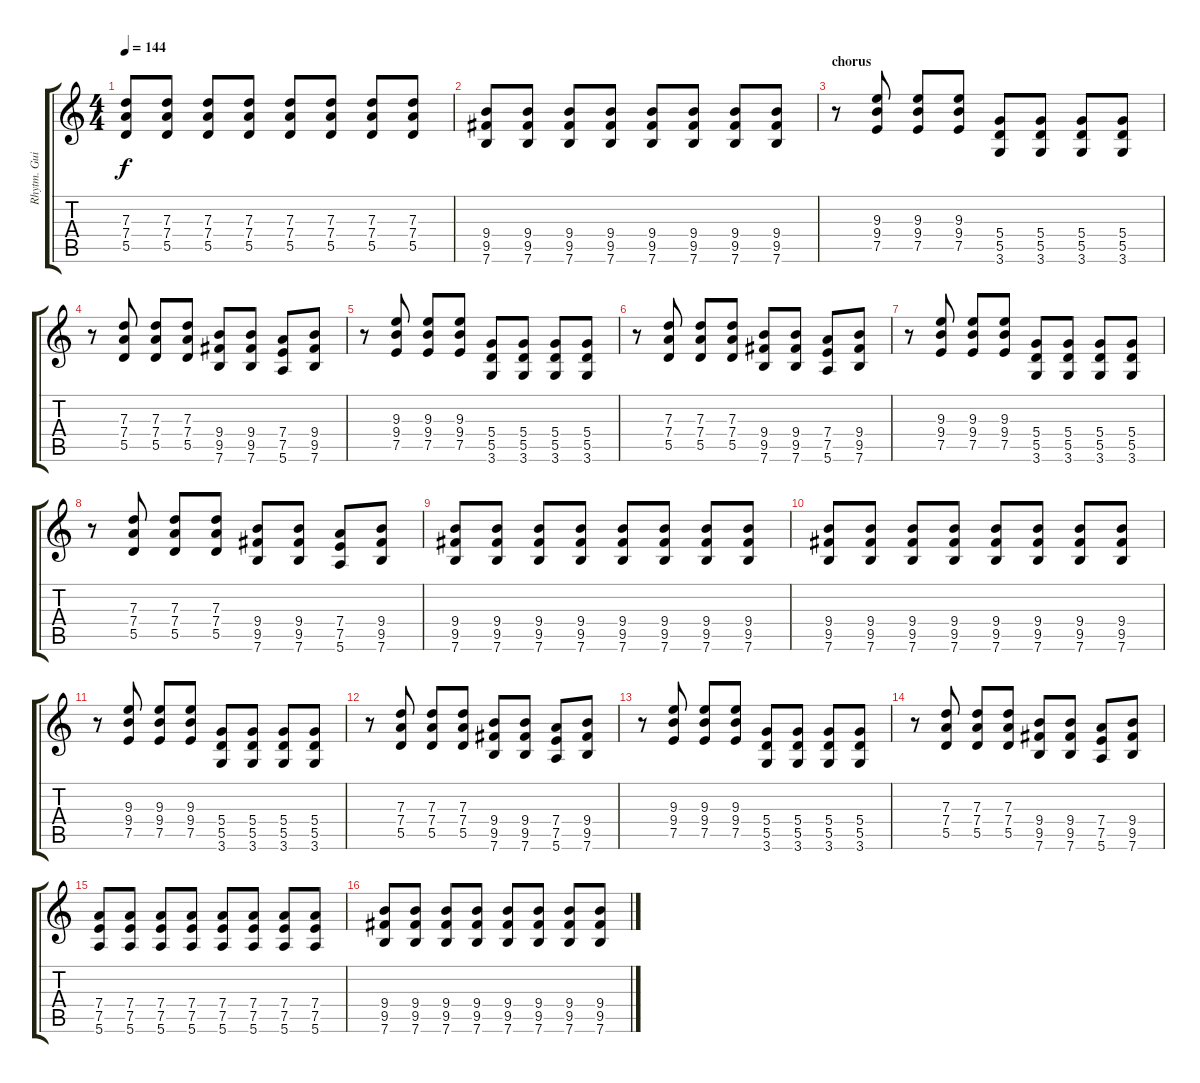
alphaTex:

\track ("Rhytm. Guitar" "Rhytm. Gui") {instrument distortionguitar}
\staff {score tabs}
\tuning (E4 B3 G3 D3 A2 E2) {hide}
\ts (4 4)
\tempo 144
\clef g2
\ks c
(7.3 7.4 5.5).8{dy f} (7.3 7.4 5.5).8 (7.3 7.4 5.5).8 (7.3 7.4 5.5).8 (7.3 7.4 5.5).8 (7.3 7.4 5.5).8 (7.3 7.4 5.5).8 (7.3 7.4 5.5).8 |
(9.4 9.5 7.6).8 (9.4 9.5 7.6).8 (9.4 9.5 7.6).8 (9.4 9.5 7.6).8 (9.4 9.5 7.6).8 (9.4 9.5 7.6).8 (9.4 9.5 7.6).8 (9.4 9.5 7.6).8 |
\section ("" "chorus")
r.8 (9.3 9.4 7.5).8 (9.3 9.4 7.5).8 (9.3 9.4 7.5).8 (5.4 5.5 3.6).8 (5.4 5.5 3.6).8 (5.4 5.5 3.6).8 (5.4 5.5 3.6).8 |
r.8 (7.3 7.4 5.5).8 (7.3 7.4 5.5).8 (7.3 7.4 5.5).8 (9.4 9.5 7.6).8 (9.4 9.5 7.6).8 (7.4 7.5 5.6).8 (9.4 9.5 7.6).8 |
r.8 (9.3 9.4 7.5).8 (9.3 9.4 7.5).8 (9.3 9.4 7.5).8 (5.4 5.5 3.6).8 (5.4 5.5 3.6).8 (5.4 5.5 3.6).8 (5.4 5.5 3.6).8 |
r.8 (7.3 7.4 5.5).8 (7.3 7.4 5.5).8 (7.3 7.4 5.5).8 (9.4 9.5 7.6).8 (9.4 9.5 7.6).8 (7.4 7.5 5.6).8 (9.4 9.5 7.6).8 |
r.8 (9.3 9.4 7.5).8 (9.3 9.4 7.5).8 (9.3 9.4 7.5).8 (5.4 5.5 3.6).8 (5.4 5.5 3.6).8 (5.4 5.5 3.6).8 (5.4 5.5 3.6).8 |
r.8 (7.3 7.4 5.5).8 (7.3 7.4 5.5).8 (7.3 7.4 5.5).8 (9.4 9.5 7.6).8 (9.4 9.5 7.6).8 (7.4 7.5 5.6).8 (9.4 9.5 7.6).8 |
(9.4 9.5 7.6).8 (9.4 9.5 7.6).8 (9.4 9.5 7.6).8 (9.4 9.5 7.6).8 (9.4 9.5 7.6).8 (9.4 9.5 7.6).8 (9.4 9.5 7.6).8 (9.4 9.5 7.6).8 |
(9.4 9.5 7.6).8 (9.4 9.5 7.6).8 (9.4 9.5 7.6).8 (9.4 9.5 7.6).8 (9.4 9.5 7.6).8 (9.4 9.5 7.6).8 (9.4 9.5 7.6).8 (9.4 9.5 7.6).8 |
r.8 (9.3 9.4 7.5).8 (9.3 9.4 7.5).8 (9.3 9.4 7.5).8 (5.4 5.5 3.6).8 (5.4 5.5 3.6).8 (5.4 5.5 3.6).8 (5.4 5.5 3.6).8 |
r.8 (7.3 7.4 5.5).8 (7.3 7.4 5.5).8 (7.3 7.4 5.5).8 (9.4 9.5 7.6).8 (9.4 9.5 7.6).8 (7.4 7.5 5.6).8 (9.4 9.5 7.6).8 |
r.8 (9.3 9.4 7.5).8 (9.3 9.4 7.5).8 (9.3 9.4 7.5).8 (5.4 5.5 3.6).8 (5.4 5.5 3.6).8 (5.4 5.5 3.6).8 (5.4 5.5 3.6).8 |
r.8 (7.3 7.4 5.5).8 (7.3 7.4 5.5).8 (7.3 7.4 5.5).8 (9.4 9.5 7.6).8 (9.4 9.5 7.6).8 (7.4 7.5 5.6).8 (9.4 9.5 7.6).8 |
(7.4 7.5 5.6).8 (7.4 7.5 5.6).8 (7.4 7.5 5.6).8 (7.4 7.5 5.6).8 (7.4 7.5 5.6).8 (7.4 7.5 5.6).8 (7.4 7.5 5.6).8 (7.4 7.5 5.6).8 |
(9.4 9.5 7.6).8 (9.4 9.5 7.6).8 (9.4 9.5 7.6).8 (9.4 9.5 7.6).8 (9.4 9.5 7.6).8 (9.4 9.5 7.6).8 (9.4 9.5 7.6).8 (9.4 9.5 7.6).8
